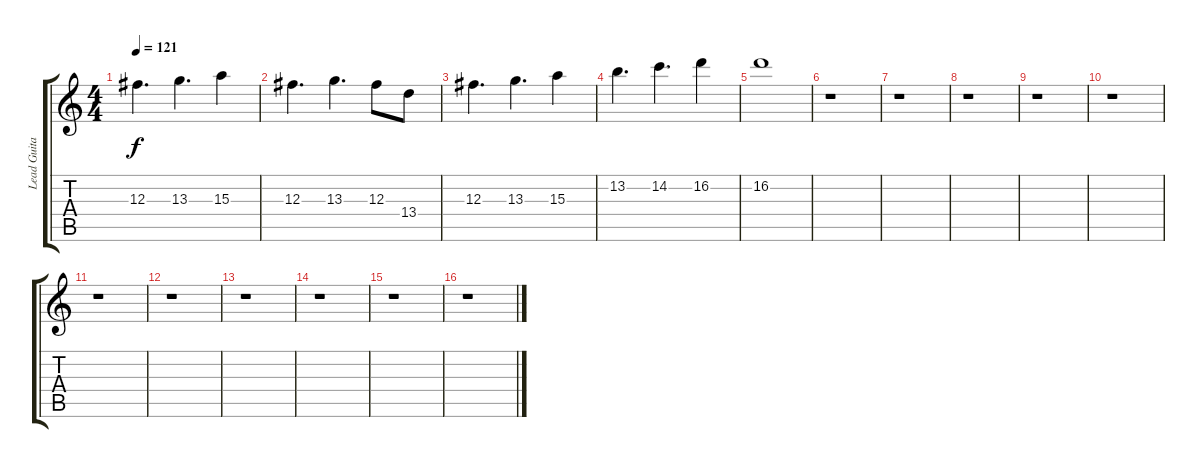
\track ("Lead Guitar" "Lead Guita") {instrument overdrivenguitar}
\staff {score tabs}
\tuning (Eb4 Bb3 Gb3 Db3 Ab2 Eb2) {hide}
\ts (4 4)
\tempo 121
\clef g2
\ks c
12.3.4{d dy f} 13.3.4{d} 15.3.4 |
12.3.4{d} 13.3.4{d} 12.3.8 13.4.8 |
12.3.4{d} 13.3.4{d} 15.3.4 |
13.2.4{d volume 2} 14.2.4{d} 16.2.4 |
16.2.1 |
r.1{volume 10} |
r.1 |
r.1 |
r.1 |
r.1 |
r.1 |
r.1 |
r.1 |
r.1 |
r.1 |
r.1
